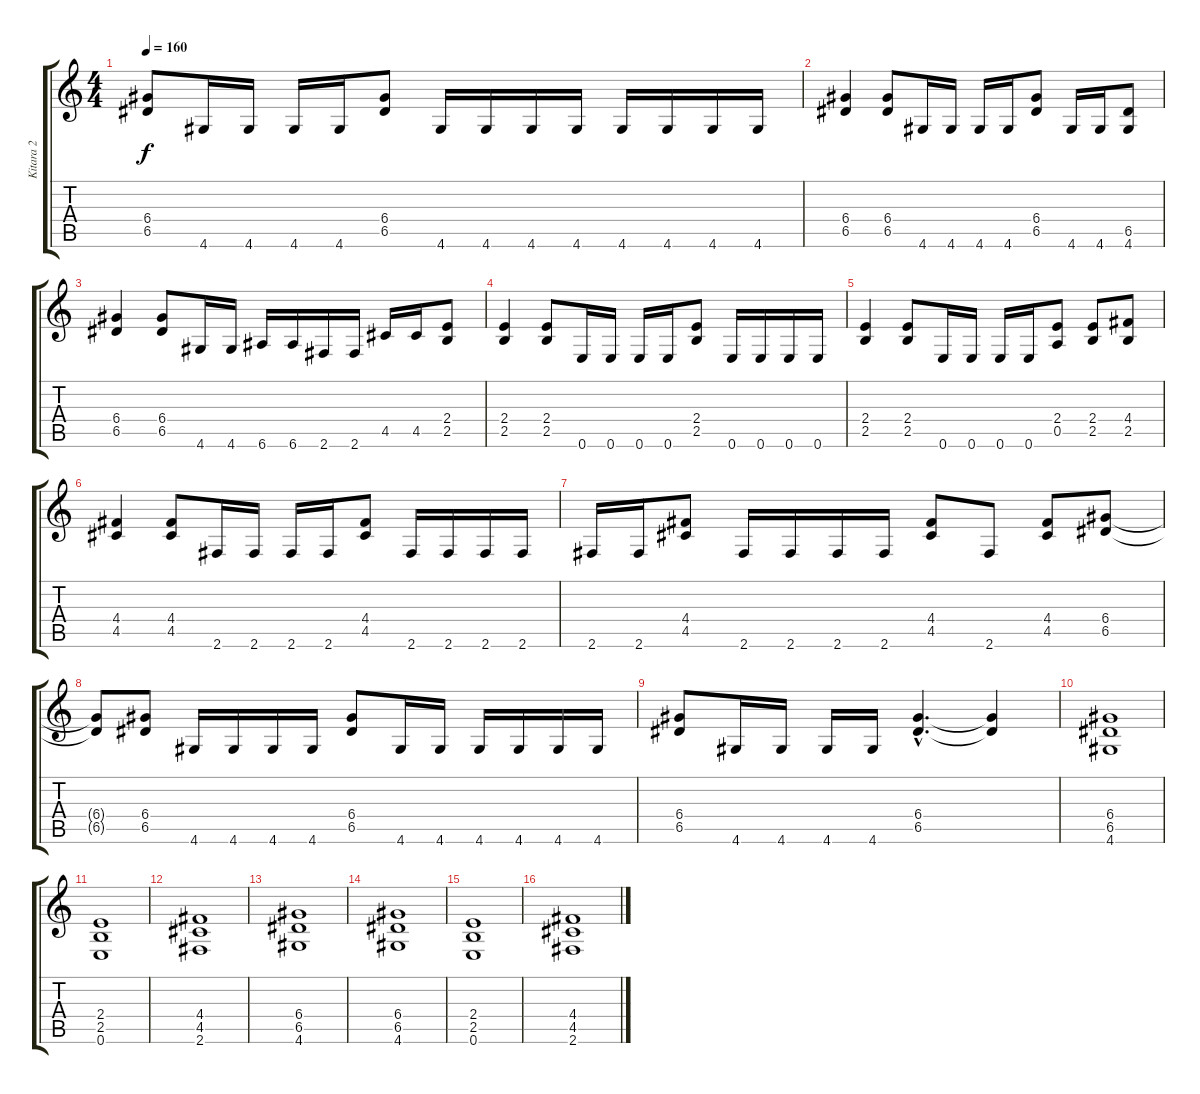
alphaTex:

\track ("Kitara 2" "Kitara 2") {instrument distortionguitar}
\staff {score tabs}
\tuning (E4 B3 G3 D3 A2 E2) {hide}
\ts (4 4)
\tempo 160
\clef g2
\ks c
(6.4 6.5).8{dy f} 4.6.16 4.6.16 4.6.16 4.6.16 (6.4 6.5).8 4.6.16 4.6.16 4.6.16 4.6.16 4.6.16 4.6.16 4.6.16 4.6.16 |
(6.4 6.5).4 (6.4 6.5).8 4.6.16 4.6.16 4.6.16 4.6.16 (6.4 6.5).8 4.6.16 4.6.16 (6.5 4.6).8 |
(6.4 6.5).4 (6.4 6.5).8 4.6.16 4.6.16 6.6.16 6.6.16 2.6.16 2.6.16 4.5.16 4.5.16 (2.4 2.5).8 |
(2.4 2.5).4 (2.4 2.5).8 0.6.16 0.6.16 0.6.16 0.6.16 (2.4 2.5).8 0.6.16 0.6.16 0.6.16 0.6.16 |
(2.4 2.5).4 (2.4 2.5).8 0.6.16 0.6.16 0.6.16 0.6.16 (2.4 0.5).8 (2.4 2.5).8 (4.4 2.5).8 |
(4.4 4.5).4 (4.4 4.5).8 2.6.16 2.6.16 2.6.16 2.6.16 (4.4 4.5).8 2.6.16 2.6.16 2.6.16 2.6.16 |
2.6.16 2.6.16 (4.4 4.5).8 2.6.16 2.6.16 2.6.16 2.6.16 (4.4 4.5).8 2.6.8 (4.4 4.5).8 (6.4 6.5).8 |
(6.4{t} 6.5{t}).8 (6.4 6.5).8 4.6.16 4.6.16 4.6.16 4.6.16 (6.4 6.5).8 4.6.16 4.6.16 4.6.16 4.6.16 4.6.16 4.6.16 |
(6.4 6.5).8 4.6.16 4.6.16 4.6.16 4.6.16 (6.4{hac} 6.5{hac}).4{d} (6.4{t} 6.5{t}).4 |
(6.4 6.5 4.6).1 |
(2.4 2.5 0.6).1 |
(4.4 4.5 2.6).1 |
(6.4 6.5 4.6).1 |
(6.4 6.5 4.6).1 |
(2.4 2.5 0.6).1 |
(4.4 4.5 2.6).1
